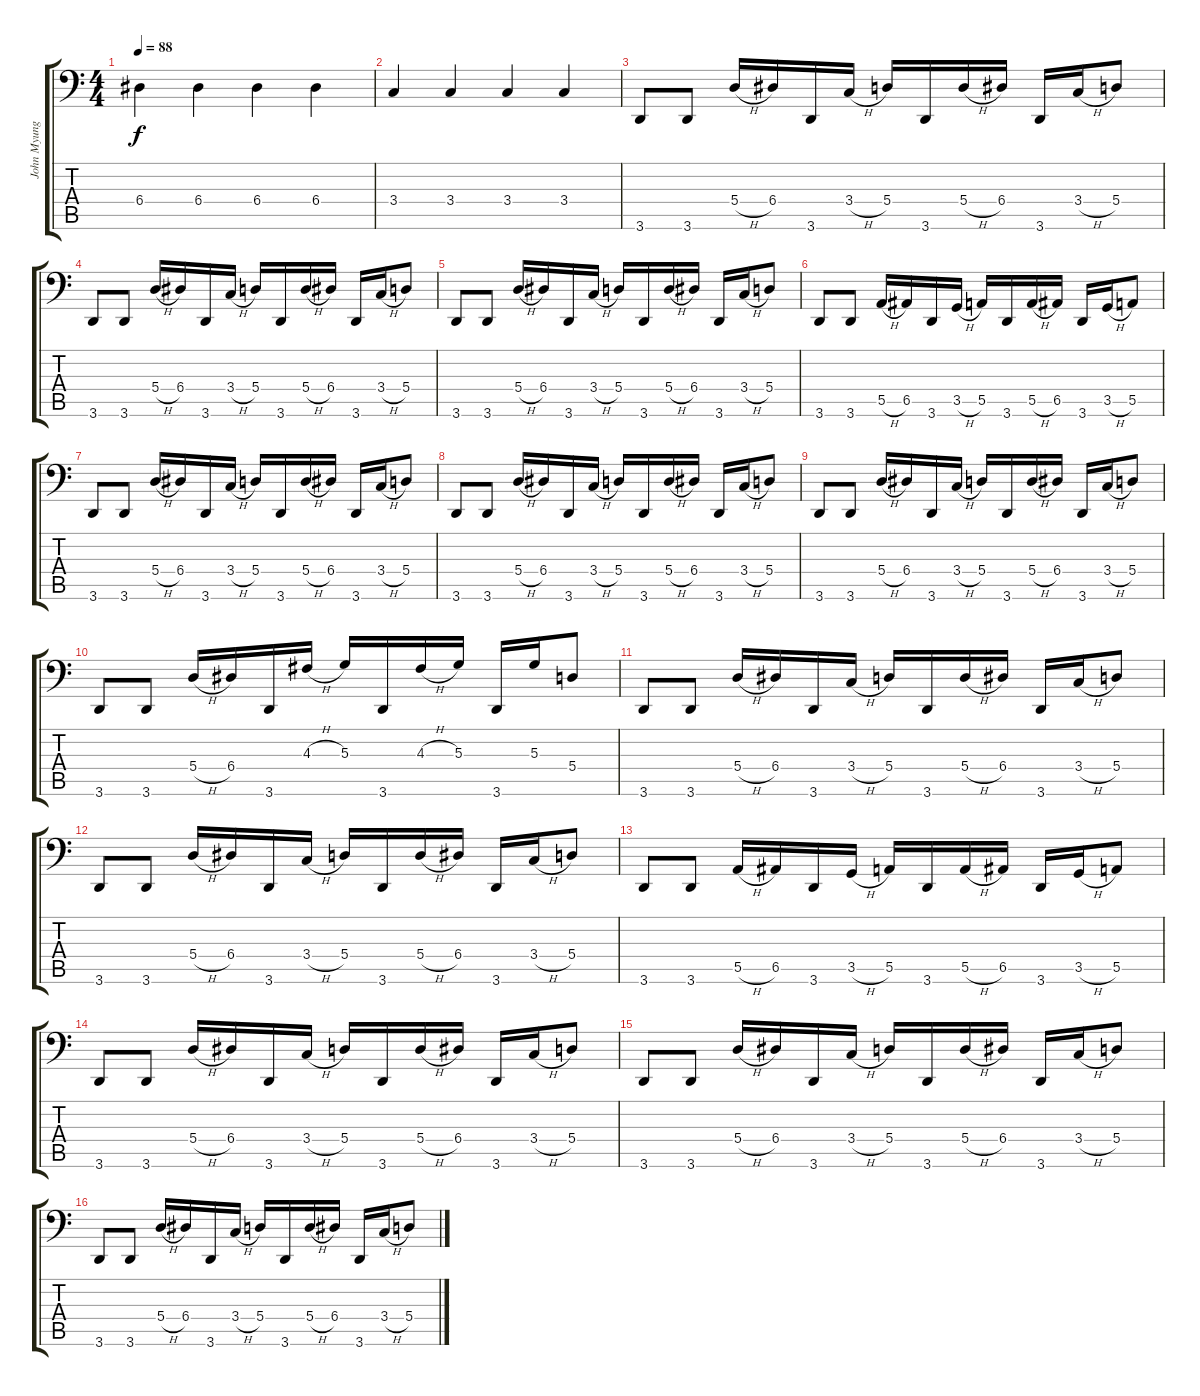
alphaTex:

\track ("John Myung - 6 Strings Bass" "John Myung") {instrument electricbassfinger}
\staff {score tabs}
\tuning (C3 G2 D2 A1 E1 B0) {hide}
\ts (4 4)
\tempo 88
\clef f4
\ks c
6.4.4{dy f} 6.4.4 6.4.4 6.4.4 |
3.4.4 3.4.4 3.4.4 3.4.4 |
3.6.8 3.6.8 5.4{h}.16 6.4.16 3.6.16 3.4{h}.16 5.4.16 3.6.16 5.4{h}.16 6.4.16 3.6.16 3.4{h}.16 5.4.8 |
3.6.8 3.6.8 5.4{h}.16 6.4.16 3.6.16 3.4{h}.16 5.4.16 3.6.16 5.4{h}.16 6.4.16 3.6.16 3.4{h}.16 5.4.8 |
3.6.8 3.6.8 5.4{h}.16 6.4.16 3.6.16 3.4{h}.16 5.4.16 3.6.16 5.4{h}.16 6.4.16 3.6.16 3.4{h}.16 5.4.8 |
3.6.8 3.6.8 5.5{h}.16 6.5.16 3.6.16 3.5{h}.16 5.5.16 3.6.16 5.5{h}.16 6.5.16 3.6.16 3.5{h}.16 5.5.8 |
3.6.8 3.6.8 5.4{h}.16 6.4.16 3.6.16 3.4{h}.16 5.4.16 3.6.16 5.4{h}.16 6.4.16 3.6.16 3.4{h}.16 5.4.8 |
3.6.8 3.6.8 5.4{h}.16 6.4.16 3.6.16 3.4{h}.16 5.4.16 3.6.16 5.4{h}.16 6.4.16 3.6.16 3.4{h}.16 5.4.8 |
3.6.8 3.6.8 5.4{h}.16 6.4.16 3.6.16 3.4{h}.16 5.4.16 3.6.16 5.4{h}.16 6.4.16 3.6.16 3.4{h}.16 5.4.8 |
3.6.8 3.6.8 5.4{h}.16 6.4.16 3.6.16 4.3{h}.16 5.3.16 3.6.16 4.3{h}.16 5.3.16 3.6.16 5.3.16 5.4.8 |
3.6.8 3.6.8 5.4{h}.16 6.4.16 3.6.16 3.4{h}.16 5.4.16 3.6.16 5.4{h}.16 6.4.16 3.6.16 3.4{h}.16 5.4.8 |
3.6.8 3.6.8 5.4{h}.16 6.4.16 3.6.16 3.4{h}.16 5.4.16 3.6.16 5.4{h}.16 6.4.16 3.6.16 3.4{h}.16 5.4.8 |
3.6.8 3.6.8 5.5{h}.16 6.5.16 3.6.16 3.5{h}.16 5.5.16 3.6.16 5.5{h}.16 6.5.16 3.6.16 3.5{h}.16 5.5.8 |
3.6.8 3.6.8 5.4{h}.16 6.4.16 3.6.16 3.4{h}.16 5.4.16 3.6.16 5.4{h}.16 6.4.16 3.6.16 3.4{h}.16 5.4.8 |
3.6.8 3.6.8 5.4{h}.16 6.4.16 3.6.16 3.4{h}.16 5.4.16 3.6.16 5.4{h}.16 6.4.16 3.6.16 3.4{h}.16 5.4.8 |
3.6.8 3.6.8 5.4{h}.16 6.4.16 3.6.16 3.4{h}.16 5.4.16 3.6.16 5.4{h}.16 6.4.16 3.6.16 3.4{h}.16 5.4.8
